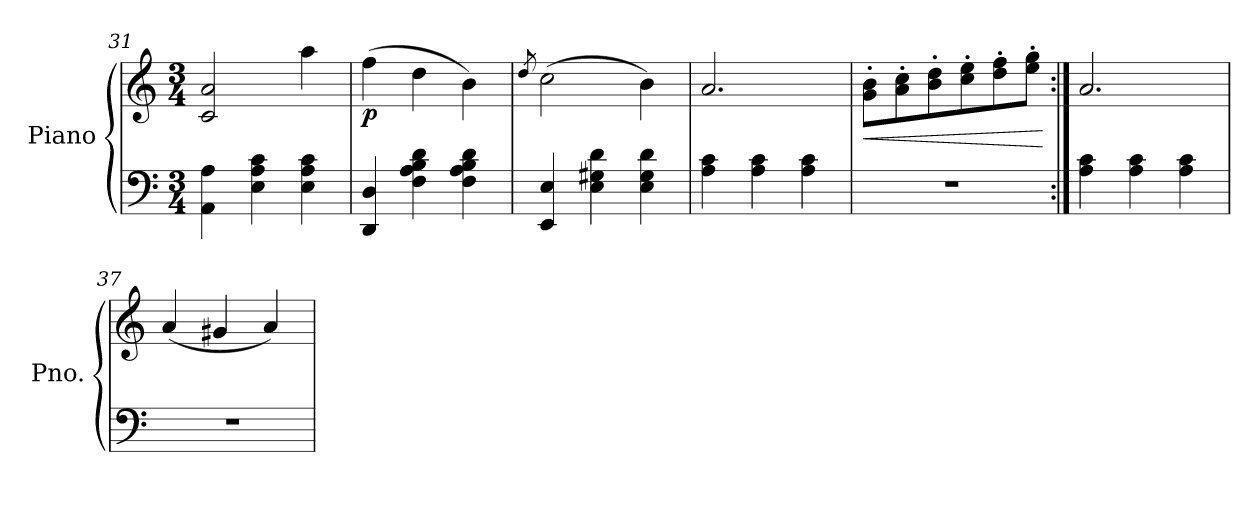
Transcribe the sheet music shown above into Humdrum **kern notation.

**kern	**kern	**dynam
*part1	*part1	*part1
*staff2	*staff1	*staff1/2
*I"Piano	*	*
*I'Pno.	*	*
*clefF4	*clefG2	*
*k[]	*k[]	*
*M3/4	*M3/4	*
=31	=31	=31
4AA\ 4A\	2c/ 2a/	.
4E\ 4A\ 4c\	.	.
4E\ 4A\ 4c\	4aa\	.
=32	=32	=32
!	!	!LO:DY:b
4DD/ 4D/	(>4ff\	p
4F\ 4A\ 4B\ 4d\	4dd\	.
4F\ 4A\ 4B\ 4d\	4b\)	.
=33	=33	=33
.	8qdd/	.
4EE/ 4E/	(>2cc\	.
4E\ 4G#X\ 4d\	.	.
4E\ 4G#\ 4d\	4b\)	.
=34	=34	=34
4A\ 4c\	2.a/	.
4A\ 4c\	.	.
4A\ 4c\	.	.
=35	=35	=35
!	!	!LO:HP:b
2.r	8g\' 8b\'L	<
.	8a\' 8cc\'	.
.	8b\' 8dd\'	.
.	8cc\' 8ee\'	.
.	8dd\' 8ff\'	.
.	8ee\' 8gg\'J	.
.	.	[
=36:|!	=36:|!	=36:|!
4A\ 4c\	2.a/	.
4A\ 4c\	.	.
4A\ 4c\	.	.
=37	=37	=37
2.r	(<4a/	.
.	4g#X/	.
.	4a/)	.
=	=	=
*-	*-	*-
